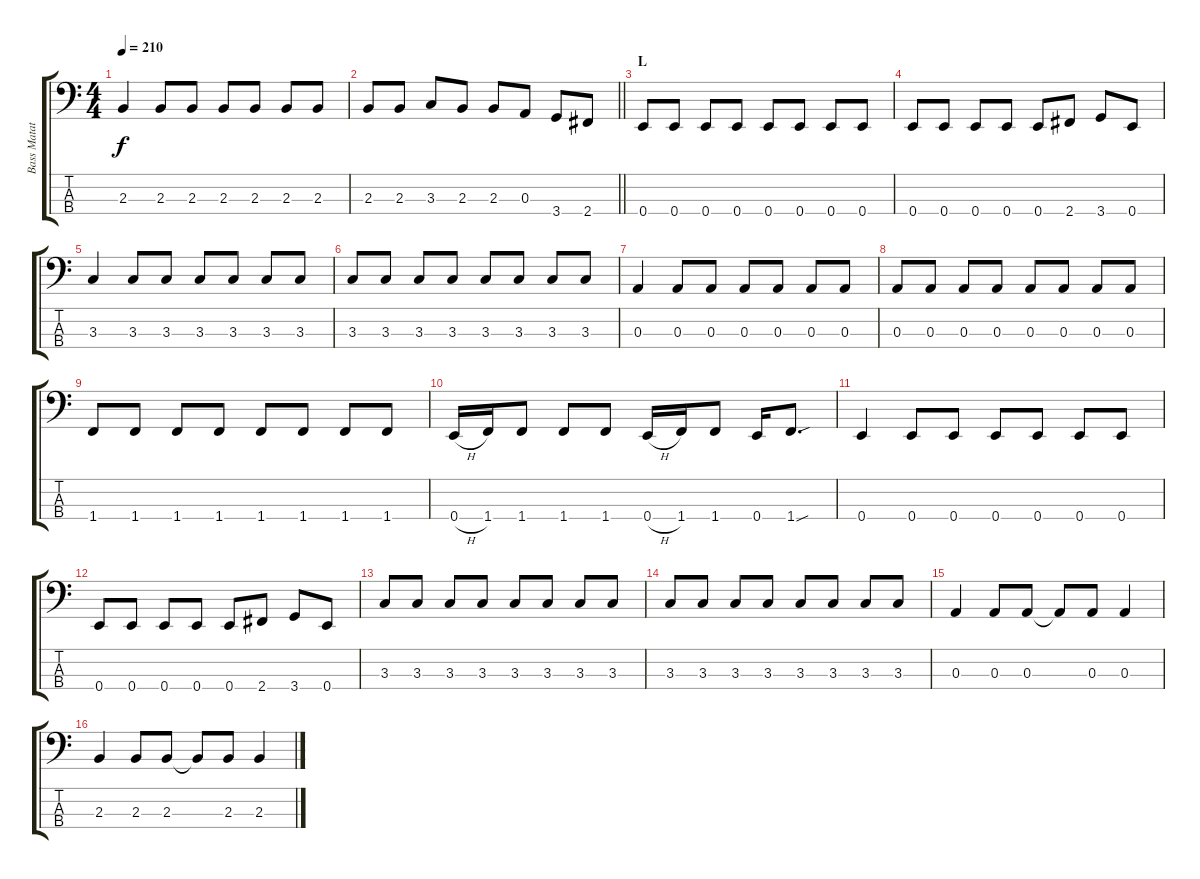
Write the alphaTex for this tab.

\track ("Bass Matatabi" "Bass Matat") {instrument electricbasspick}
\staff {score tabs}
\tuning (G2 D2 A1 E1) {hide}
\ts (4 4)
\tempo 210
\clef f4
\ks c
2.3.4{dy f} 2.3.8 2.3.8 2.3.8 2.3.8 2.3.8 2.3.8 |
\barLineRight lightlight
2.3.8 2.3.8 3.3.8 2.3.8 2.3.8 0.3.8 3.4.8 2.4.8 |
\section ("" "L")
0.4.8 0.4.8 0.4.8 0.4.8 0.4.8 0.4.8 0.4.8 0.4.8 |
0.4.8 0.4.8 0.4.8 0.4.8 0.4.8 2.4.8 3.4.8 0.4.8 |
3.3.4 3.3.8 3.3.8 3.3.8 3.3.8 3.3.8 3.3.8 |
3.3.8 3.3.8 3.3.8 3.3.8 3.3.8 3.3.8 3.3.8 3.3.8 |
0.3.4 0.3.8 0.3.8 0.3.8 0.3.8 0.3.8 0.3.8 |
0.3.8 0.3.8 0.3.8 0.3.8 0.3.8 0.3.8 0.3.8 0.3.8 |
1.4.8 1.4.8 1.4.8 1.4.8 1.4.8 1.4.8 1.4.8 1.4.8 |
0.4{h}.16 1.4.16 1.4.8 1.4.8 1.4.8 0.4{h}.16 1.4.16 1.4.8 0.4.16 1.4{sou}.8{d} |
0.4.4 0.4.8 0.4.8 0.4.8 0.4.8 0.4.8 0.4.8 |
0.4.8 0.4.8 0.4.8 0.4.8 0.4.8 2.4.8 3.4.8 0.4.8 |
3.3.8 3.3.8 3.3.8 3.3.8 3.3.8 3.3.8 3.3.8 3.3.8 |
3.3.8 3.3.8 3.3.8 3.3.8 3.3.8 3.3.8 3.3.8 3.3.8 |
0.3.4 0.3.8 0.3.8 0.3{t}.8 0.3.8 0.3.4 |
2.3.4 2.3.8 2.3.8 2.3{t}.8 2.3.8 2.3.4
